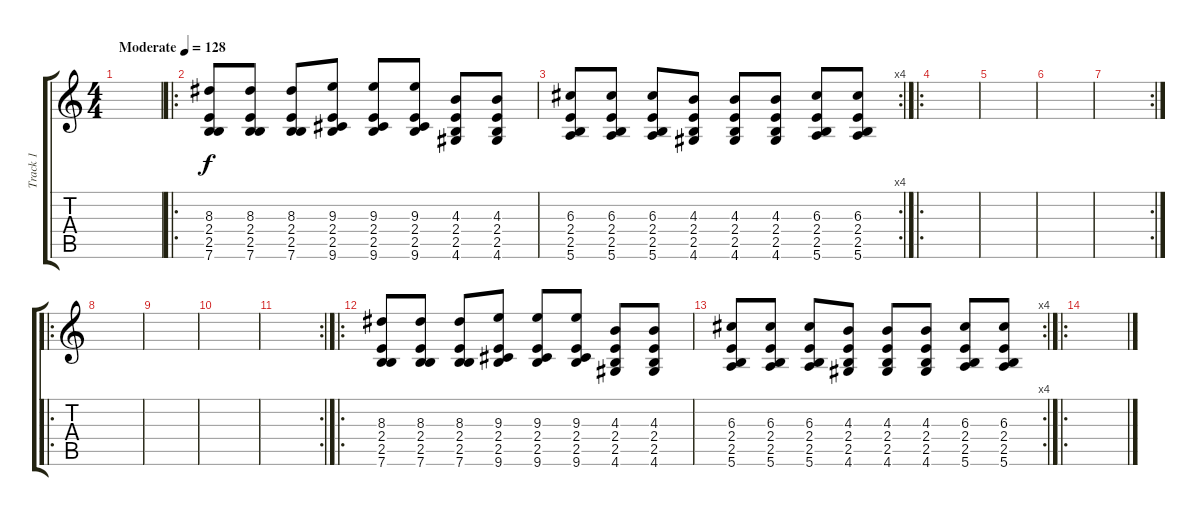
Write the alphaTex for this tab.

\track ("Track 1" "Track 1") {instrument electricguitarjazz}
\staff {score tabs}
\tuning (E4 B3 G3 D3 A2 E2) {hide}
\ts (4 4)
\tempo (128 "Moderate")
\clef g2
\ks c
|
\ro
(8.3 2.4 2.5 7.6).8 (8.3 2.4 2.5 7.6).8 (8.3 2.4 2.5 7.6).8 (9.3 2.4 2.5 9.6).8 (9.3 2.4 2.5 9.6).8 (9.3 2.4 2.5 9.6).8 (4.3 2.4 2.5 4.6).8 (4.3 2.4 2.5 4.6).8 |
\rc 4
(6.3 2.4 2.5 5.6).8 (6.3 2.4 2.5 5.6).8 (6.3 2.4 2.5 5.6).8 (4.3 2.4 2.5 4.6).8 (4.3 2.4 2.5 4.6).8 (4.3 2.4 2.5 4.6).8 (6.3 2.4 2.5 5.6).8 (6.3 2.4 2.5 5.6).8 |
\ro
|
|
|
\rc 2
|
\ro
|
|
|
\rc 2
|
\ro
(8.3 2.4 2.5 7.6).8 (8.3 2.4 2.5 7.6).8 (8.3 2.4 2.5 7.6).8 (9.3 2.4 2.5 9.6).8 (9.3 2.4 2.5 9.6).8 (9.3 2.4 2.5 9.6).8 (4.3 2.4 2.5 4.6).8 (4.3 2.4 2.5 4.6).8 |
\rc 4
(6.3 2.4 2.5 5.6).8 (6.3 2.4 2.5 5.6).8 (6.3 2.4 2.5 5.6).8 (4.3 2.4 2.5 4.6).8 (4.3 2.4 2.5 4.6).8 (4.3 2.4 2.5 4.6).8 (6.3 2.4 2.5 5.6).8 (6.3 2.4 2.5 5.6).8 |
\ro
